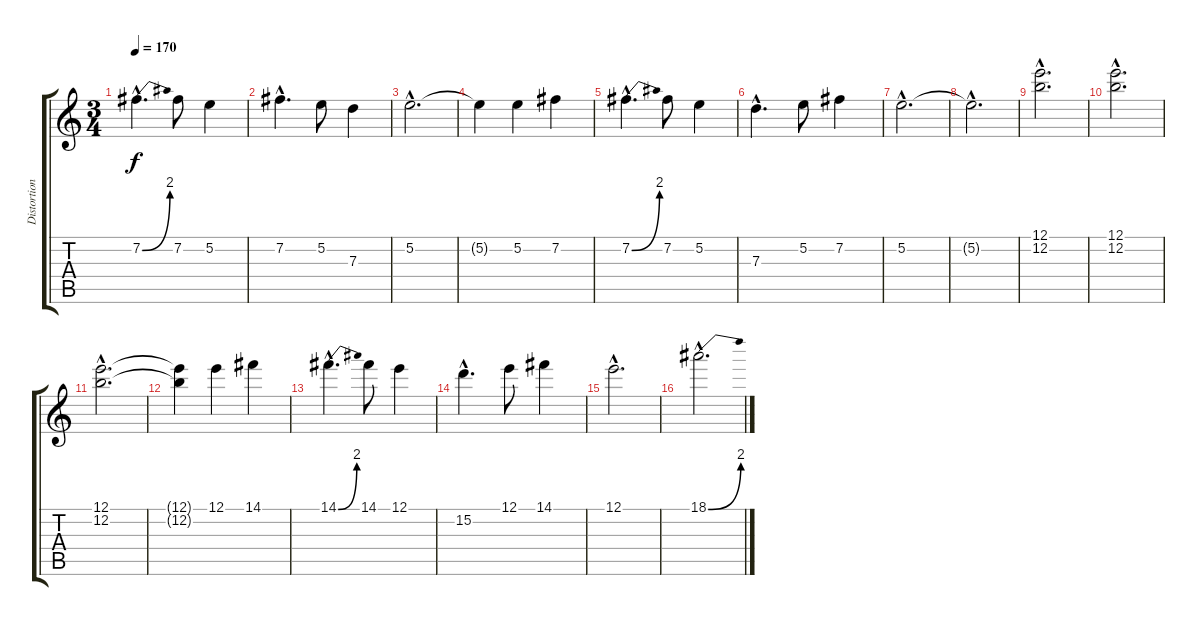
\track ("Distortion Lead" "Distortion") {instrument distortionguitar}
\staff {score tabs}
\tuning (E4 B3 G3 D3 A2 E2) {hide}
\ts (3 4)
\tempo 170
\clef g2
\ks c
7.2{be (bend 0 0 60 8) hac}.4{d dy f} 7.2.8 5.2.4 |
7.2{hac}.4{d} 5.2.8 7.3.4 |
5.2{hac}.2{d} |
5.2{t}.4 5.2.4 7.2.4 |
7.2{be (bend 0 0 60 8) hac}.4{d} 7.2.8 5.2.4 |
7.3{hac}.4{d} 5.2.8 7.2.4 |
5.2{hac}.2{d} |
5.2{hac t}.2{d} |
(12.1{hac} 12.2{hac}).2{d} |
(12.1{hac} 12.2{hac}).2{d} |
(12.1{hac} 12.2{hac}).2{d} |
(12.1{t} 12.2{t}).4 12.1.4 14.1.4 |
14.1{be (bend 0 0 60 8) hac}.4{d} 14.1.8 12.1.4 |
15.2{hac}.4{d} 12.1.8 14.1.4 |
12.1{hac}.2{d} |
18.1{be (bend 0 0 60 8) hac}.2{d}
